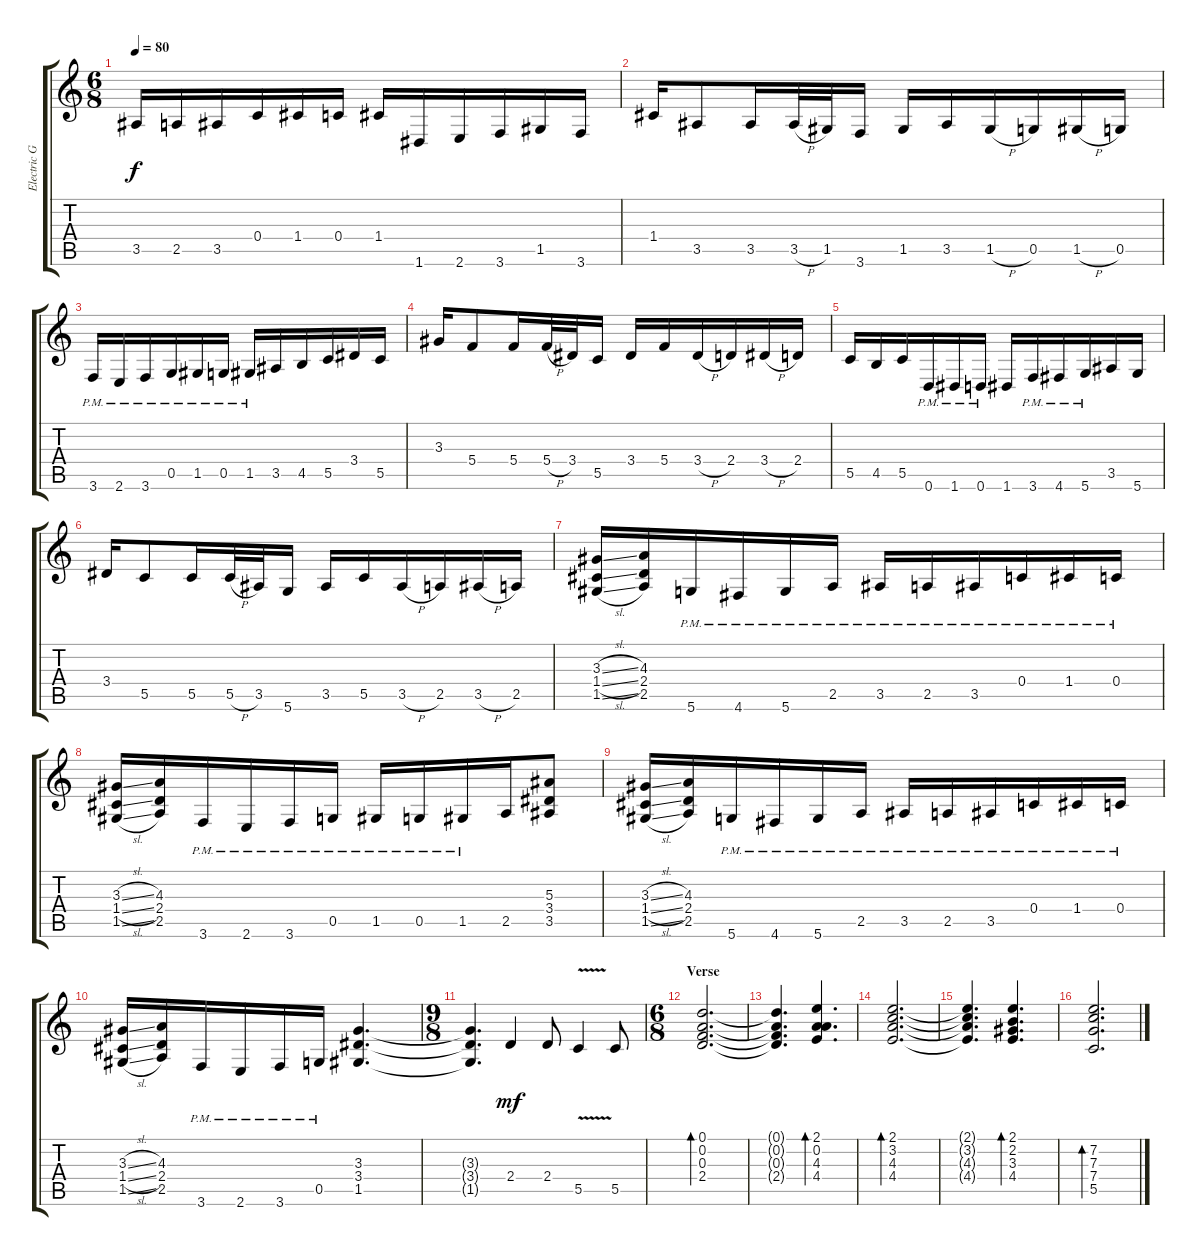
\track ("Electric Guitar 2" "Electric G") {instrument overdrivenguitar}
\staff {score tabs}
\tuning (D4 A3 F3 C3 G2 D2) {hide}
\ts (6 8)
\tempo 80
\clef g2
\ks c
3.5.16{dy f} 2.5.16 3.5.16 0.4.16 1.4.16 0.4.16 1.4.16 1.6.16 2.6.16 3.6.16 1.5.16 3.6.16 |
1.4.16 3.5.8 3.5.16 3.5{h}.32 1.5.32 3.6.16 1.5.16 3.5.16 1.5{h}.16 0.5.16 1.5{h}.16 0.5.16 |
3.6{pm}.16 2.6{pm}.16 3.6{pm}.16 0.5{pm}.16 1.5{pm}.16 0.5{pm}.16 1.5{pm}.16 3.5.16 4.5.16 5.5.16 3.4.16 5.5.16 |
3.3.16 5.4.8 5.4.16 5.4{h}.32 3.4.32 5.5.16 3.4.16 5.4.16 3.4{h}.16 2.4.16 3.4{h}.16 2.4.16 |
5.5.16 4.5.16 5.5.16 0.6{pm}.16 1.6{pm}.16 0.6{pm}.16 1.6.16 3.6{pm}.16 4.6{pm}.16 5.6{pm}.16 3.5.16 5.6.16 |
3.4.16 5.5.8 5.5.16 5.5{h}.32 3.5.32 5.6.16 3.5.16 5.5.16 3.5{h}.16 2.5.16 3.5{h}.16 2.5.16 |
(3.3{sl} 1.4{sl} 1.5{sl}).16 (4.3 2.4 2.5).16 5.6{pm}.16 4.6{pm}.16 5.6{pm}.16 2.5{pm}.16 3.5{pm}.16 2.5{pm}.16 3.5{pm}.16 0.4{pm}.16 1.4{pm}.16 0.4{pm}.16 |
(3.3{sl} 1.4{sl} 1.5{sl}).16 (4.3 2.4 2.5).16 3.6{pm}.16 2.6{pm}.16 3.6{pm}.16 0.5{pm}.16 1.5{pm}.16 0.5{pm}.16 1.5{pm}.16 2.5.16 (5.3 3.4 3.5).8 |
(3.3{sl} 1.4{sl} 1.5{sl}).16 (4.3 2.4 2.5).16 5.6{pm}.16 4.6{pm}.16 5.6{pm}.16 2.5{pm}.16 3.5{pm}.16 2.5{pm}.16 3.5{pm}.16 0.4{pm}.16 1.4{pm}.16 0.4{pm}.16 |
(3.3{sl} 1.4{sl} 1.5{sl}).16 (4.3 2.4 2.5).16 3.6{pm}.16 2.6{pm}.16 3.6{pm}.16 0.5{pm}.16 (3.3 3.4 1.5).4{d} |
\ts (9 8)
(3.3{t} 3.4{t} 1.5{t}).4{d} 2.4.4{dy mf} 2.4.8 5.5{v}.4 5.5.8 |
\ts (6 8)
\section ("" "Verse")
(0.1 0.2 0.3 2.4).2{d bd 120} |
(0.1{t} 0.2{t} 0.3{t} 2.4{t}).4{d} (2.1 0.2 4.3 4.4).4{d bd 120} |
(2.1 3.2 4.3 4.4).2{d bd 120} |
(2.1{t} 3.2{t} 4.3{t} 4.4{t}).4{d} (2.1 2.2 3.3 4.4).4{d bd 120} |
(7.2 7.3 7.4 5.5).2{d bd 120}
